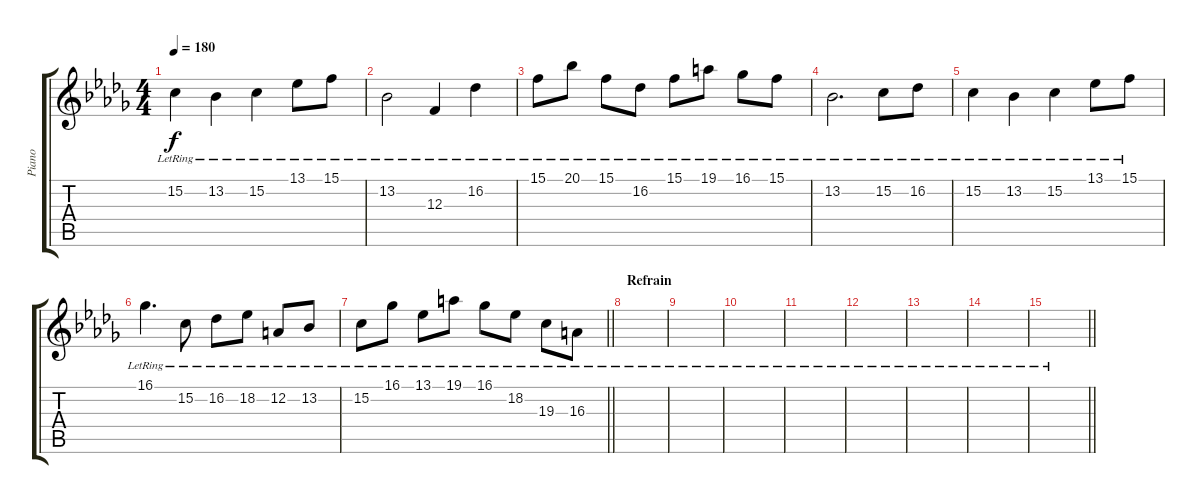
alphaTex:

\track ("Piano" "Piano") {instrument acousticgrandpiano}
\staff {score tabs}
\tuning (D4 A3 F3 C3 G2 D2) {hide}
\ts (4 4)
\tempo 180
\clef g2
\ks bbminor
15.2{lr}.4{dy f} 13.2{lr}.4 15.2{lr}.4 13.1{lr}.8 15.1{lr}.8 |
13.2{lr}.2 12.3{lr}.4 16.2{lr}.4 |
15.1{lr}.8 20.1{lr}.8 15.1{lr}.8 16.2{lr}.8 15.1{lr}.8 19.1{lr}.8 16.1{lr}.8 15.1{lr}.8 |
13.2{lr}.2{d} 15.2{lr}.8 16.2{lr}.8 |
15.2{lr}.4 13.2{lr}.4 15.2{lr}.4 13.1{lr}.8 15.1{lr}.8 |
16.1{lr}.4{d} 15.2{lr}.8 16.2{lr}.8 18.2{lr}.8 12.2{lr}.8 13.2{lr}.8 |
\barLineRight lightlight
15.2{lr}.8 16.1{lr}.8 13.1{lr}.8 19.1{lr}.8 16.1{lr}.8 18.2{lr}.8 19.3{lr}.8 16.3{lr}.8 |
\section ("" "Refrain")
|
|
|
|
|
|
|
\barLineRight lightlight
